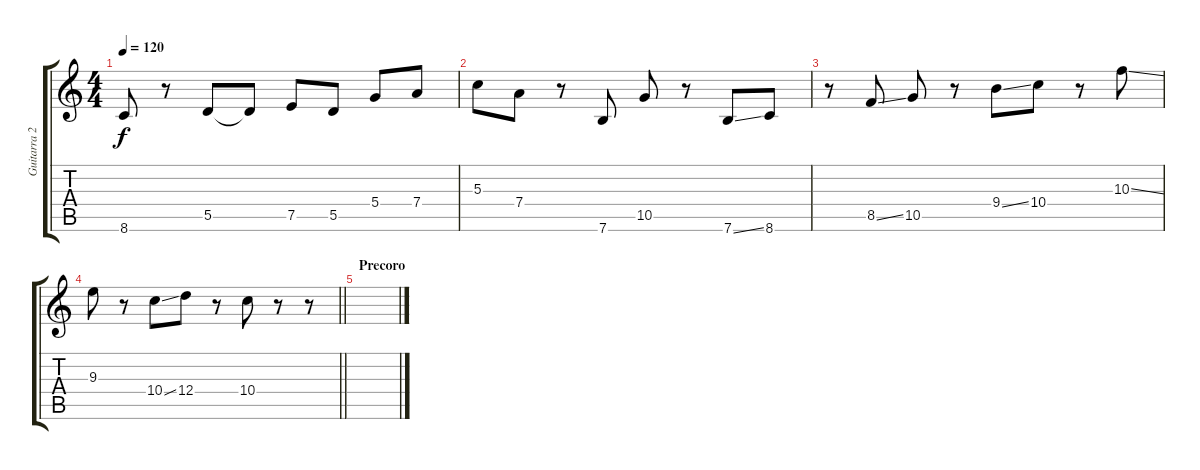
\track ("Guitarra 2" "Guitarra 2") {instrument distortionguitar}
\staff {score tabs}
\tuning (E4 B3 G3 D3 A2 E2) {hide}
\ts (4 4)
\tempo 120
\clef g2
\ks c
8.6.8{dy f} r.8 5.5.8 5.5{t}.8 7.5.8 5.5.8 5.4.8 7.4.8 |
5.3.8 7.4.8 r.8 7.6.8 10.5.8 r.8 7.6{ss}.8 8.6.8 |
r.8 8.5{ss}.8 10.5.8 r.8 9.4{ss}.8 10.4.8 r.8 10.3{ss}.8 |
\barLineRight lightlight
9.3.8 r.8 10.4{ss}.8 12.4.8 r.8 10.4.8 r.8 r.8 |
\section ("" "Precoro")
